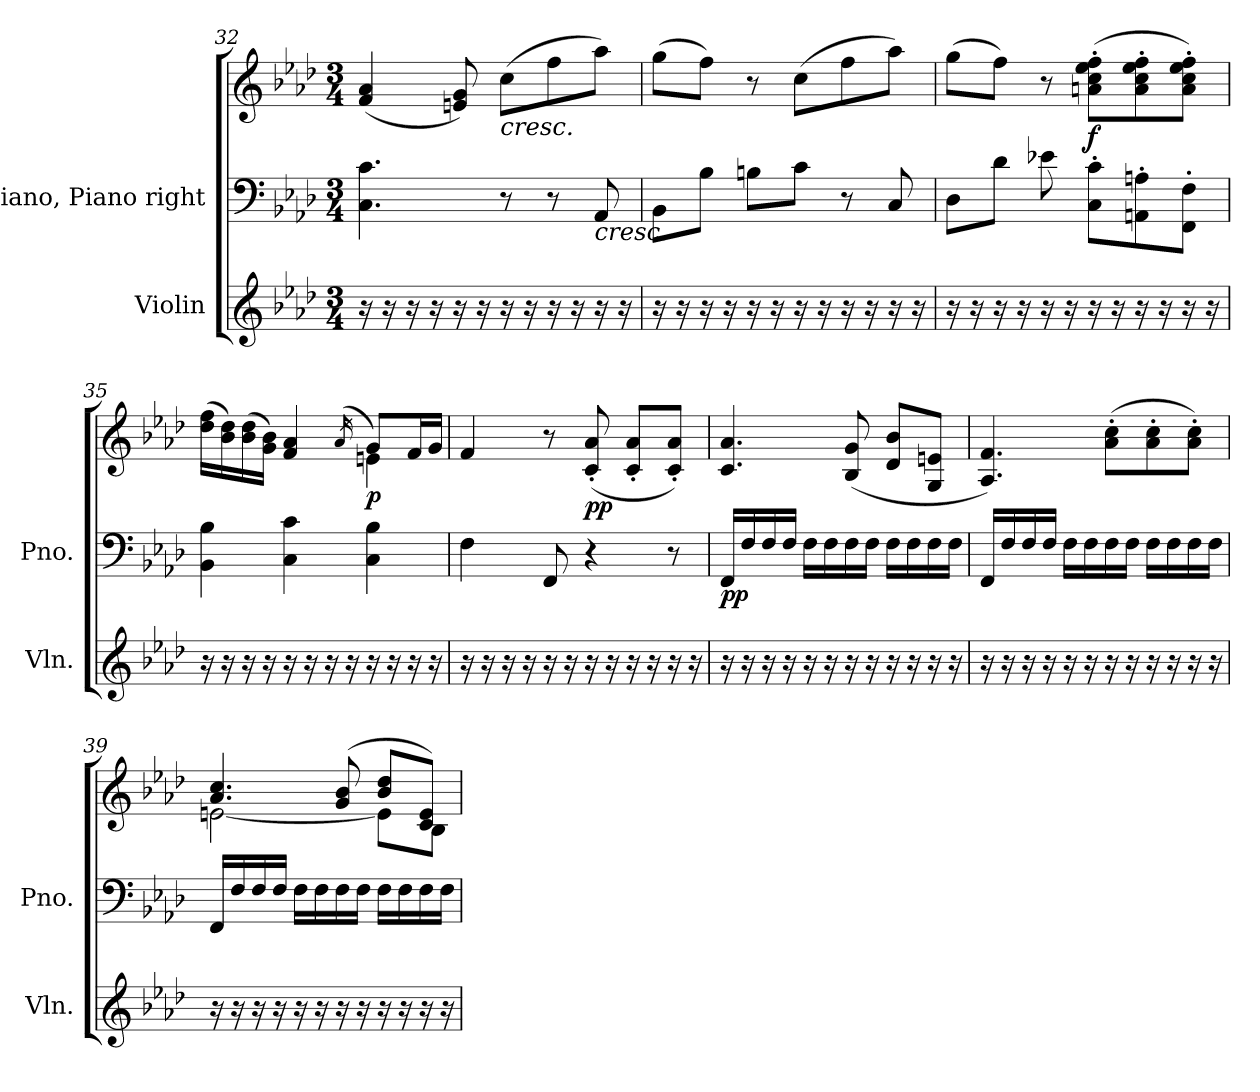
**kern	**kern	**kern	**dynam
*part2	*part1	*part1	*part1
*staff3	*staff2	*staff1	*staff1/2
*I"Violin	*I"Piano, Piano right	*	*
*I'Vln.	*I'Pno.	*	*
*clefG2	*clefF4	*clefG2	*
*k[b-e-a-d-]	*k[b-e-a-d-]	*k[b-e-a-d-]	*
*M3/4	*M3/4	*M3/4	*
=32	=32	=32	=32
16r	4.C\ 4.c\	(<4f/ 4a-/	.
16r	.	.	.
16r	.	.	.
16r	.	.	.
16r	.	8en/ 8g/)	.
16r	.	.	.
!	!	!LO:TX:b:i:t=cresc.	!
16r	8r	(>8cc\L	.
16r	.	.	.
16r	8r	8ff\	.
16r	.	.	.
!	!LO:TX:b:i:t=cresc.	!	!
16r	8AA-/	8aa-\J)	.
16r	.	.	.
!!LO:LB:g=z
=33	=33	=33	=33
16r	8BB-\L	(>8gg\L	.
16r	.	.	.
16r	8B-\J	8ff\J)	.
16r	.	.	.
16r	8Bn\L	8r	.
16r	.	.	.
16r	8c\J	(>8cc\L	.
16r	.	.	.
16r	8r	8ff\	.
16r	.	.	.
16r	8C/	8aa-\J)	.
16r	.	.	.
=34	=34	=34	=34
16r	8D-\L	(>8gg\L	.
16r	.	.	.
16r	8d-\J	8ff\J)	.
16r	.	.	.
16r	8e-X\	8r	.
16r	.	.	.
!	!	!	!LO:DY:b
16r	8C\' 8c\'L	(>8an\' 8cc\' 8ee-\' 8ff\'L	f
16r	.	.	.
16r	8AAn\' 8An\'	8a\' 8cc\' 8ee-\' 8ff\'	.
16r	.	.	.
16r	8FF\' 8F\'J	8a\' 8cc\' 8ee-\' 8ff\'J)	.
16r	.	.	.
=35	=35	=35	=35
*	*	*^	*
16r	4BB-\ 4B-\	(>16dd-\ 16ff\LL	2ryy	.
16r	.	16b-\ 16dd-\)	.	.
16r	.	(>16b-\ 16dd-\	.	.
16r	.	16g\ 16b-\JJ)	.	.
16r	4C\ 4c\	4f/ 4a-/	.	.
16r	.	.	.	.
16r	.	.	.	.
16r	.	.	.	.
.	.	(<16qa-/	.	.
!	!	!	!	!LO:DY:b
16r	4C\ 4B-\	8g/L)	4en\	p
16r	.	.	.	.
16r	.	16f/L	.	.
16r	.	16g/JJ	.	.
*	*	*v	*v	*
!!LO:PB:g=z
=36	=36	=36	=36
16r	4F\	4f/	.
16r	.	.	.
16r	.	.	.
16r	.	.	.
16r	8FF/	8r	.
16r	.	.	.
!	!	!	!LO:DY:b
16r	4r	(<8c/' 8a-/'	pp
16r	.	.	.
16r	.	8c/' 8a-/'L	.
16r	.	.	.
16r	8r	8c/' 8a-/'J)	.
16r	.	.	.
=37	=37	=37	=37
!	!	!	!LO:DY:b=2
16r	16FF/LL	4.c/ 4.a-/	pp
16r	16F/	.	.
16r	16F/	.	.
16r	16F/JJ	.	.
16r	16F\LL	.	.
16r	16F\	.	.
16r	16F\	(<8B-/ 8g/	.
16r	16F\JJ	.	.
16r	16F\LL	8d-/ 8b-/L	.
16r	16F\	.	.
16r	16F\	8G/ 8en/J	.
16r	16F\JJ	.	.
=38	=38	=38	=38
16r	16FF/LL	4.A-/ 4.f/)	.
16r	16F/	.	.
16r	16F/	.	.
16r	16F/JJ	.	.
16r	16F\LL	.	.
16r	16F\	.	.
16r	16F\	(>8a-\' 8cc\'L	.
16r	16F\JJ	.	.
16r	16F\LL	8a-\' 8cc\'	.
16r	16F\	.	.
16r	16F\	8a-\' 8cc\'J)	.
16r	16F\JJ	.	.
!!LO:LB:g=z
=39	=39	=39	=39
*	*	*^	*
16r	16FF/LL	4.a-/ 4.cc/	[2en\	.
16r	16F/	.	.	.
16r	16F/	.	.	.
16r	16F/JJ	.	.	.
16r	16F\LL	.	.	.
16r	16F\	.	.	.
16r	16F\	(>8g/ 8b-/	.	.
16r	16F\JJ	.	.	.
16r	16F\LL	8b-/ 8dd-/L	8e\L]	.
16r	16F\	.	.	.
16r	16F\	8c/ 8e/J)	8B-\J	.
16r	16F\JJ	.	.	.
*	*	*v	*v	*
=	=	=	=
*-	*-	*-	*-
